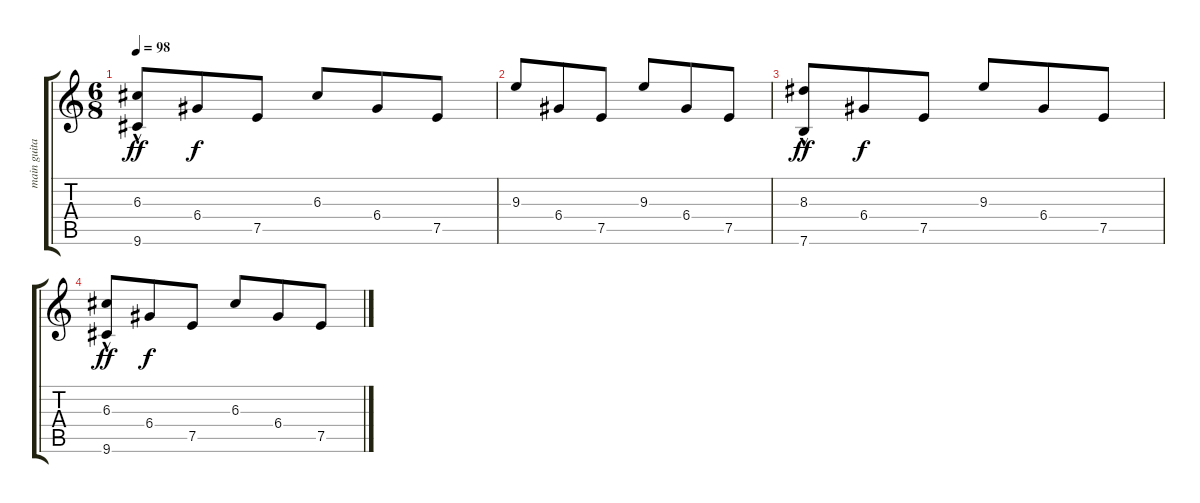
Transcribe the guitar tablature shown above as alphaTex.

\track ("main guitar" "main guita") {instrument acousticguitarnylon}
\staff {score tabs}
\tuning (E4 B3 G3 D3 A2 E2) {hide}
\ts (6 8)
\tempo 98
\clef g2
\ks c
(6.3 9.6{hac}).8{dy ff} 6.4.8{dy f} 7.5.8 6.3.8 6.4.8 7.5.8 |
9.3.8 6.4.8 7.5.8 9.3.8 6.4.8 7.5.8 |
(8.3 7.6{hac}).8{dy ff} 6.4.8{dy f} 7.5.8 9.3.8 6.4.8 7.5.8 |
(6.3 9.6{hac}).8{dy ff} 6.4.8{dy f} 7.5.8 6.3.8 6.4.8 7.5.8
